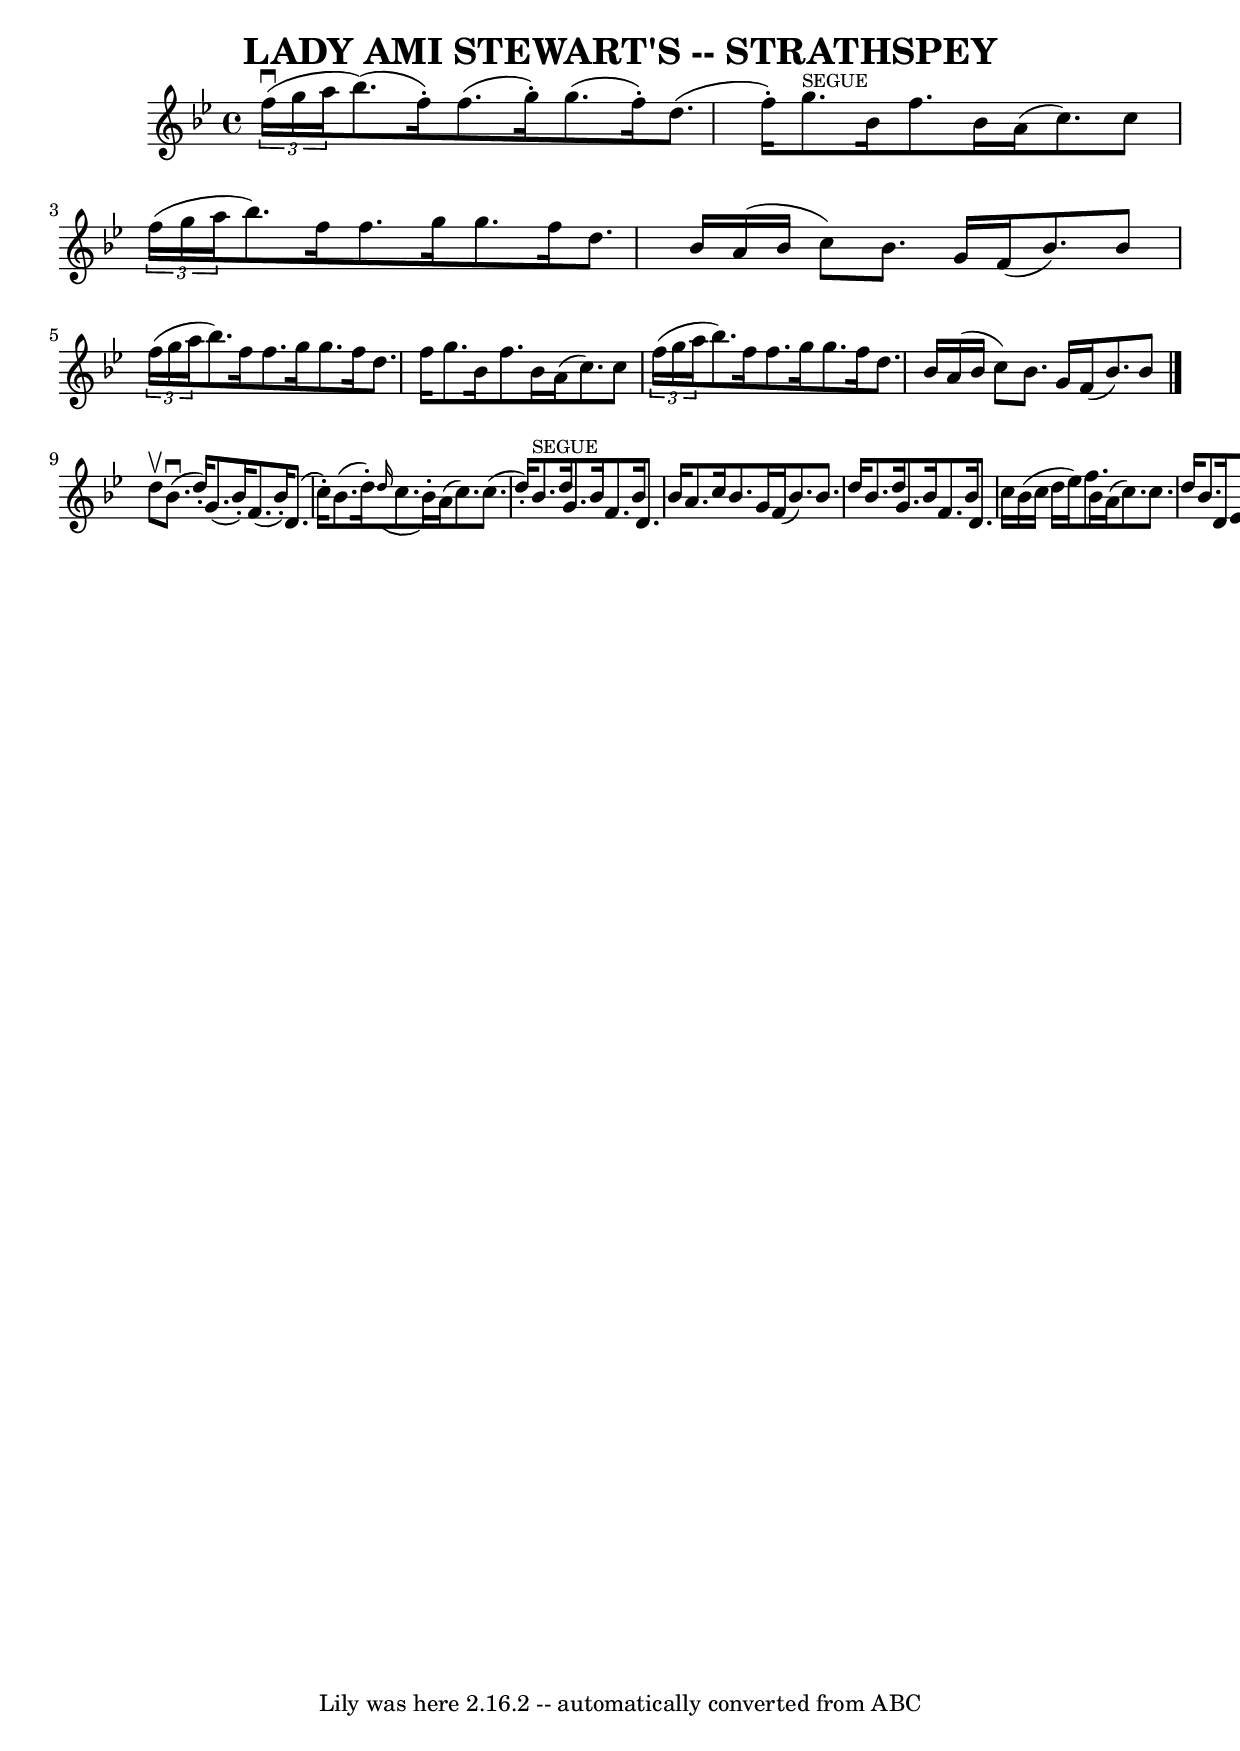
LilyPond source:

\version "2.16.2"
\include "Mammoth.ily"
\header {
  %% book = "Ryan's Mammoth Collection of Fiddle Tunes"
  crossRefNumber = "1"
  footnotes = ""
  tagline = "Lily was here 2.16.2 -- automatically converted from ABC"
  title = "LADY AMI STEWART'S -- STRATHSPEY"

}
voicedefault =  {


  \override Staff.TimeSignature #'style = #'C
  \time 4/4 
  \key bes \major     \times 2/3 { f''16 (^\downbow g''16 a''16 
				   
				 }       |
  bes''8. () f''16-.) f''8. (g''16-.) g''8. (f''16-.) d''8. (f''16-.)   |
  g''8.^\segue bes'16  
  f''8. bes'16 a'16 (c''8.) c''8    \times 2/3 { f''16 (
						 g''16 a''16  
					       }       |
  bes''8.) f''16 f''8. g''16    
  g''8. f''16 d''8. bes'16    |
  a'16 (bes'16 c''8)   
  bes'8. g'16 f'16 (bes'8.) bes'8    \times 2/3 { f''16 (g''16 
						  a''16  
						}   |
  |
  bes''8.) f''16 f''8. g''16    
  g''8. f''16 d''8. f''16    |
  g''8. bes'16 f''8.    
  bes'16 a'16 (c''8.) c''8    \times 2/3 { f''16 (g''16 a''16  

					 }       |
  bes''8.) f''16 f''8. g''16 g''8. f''16    
  d''8. bes'16    |
  a'16 (bes'16 c''8) bes'8. g'16    
  f'16 (bes'8.) bes'8    \bar "|." d''8^\upbow       |
  
  bes'8. (^\downbow d''16-.) g'8. (bes'16-.) f'8. (bes'16-.) 
  d'8. (c''16-.)   |
  bes'8. (d''16-.)   \grace { d''16 
			       (
			     } c''8. bes'16-.) a'16 (c''8.) c''8. (d''16-.)       
  |
  bes'8.^\segue d''16 g'8. bes'16 f'8. bes'16    
  d'8. bes'16    |
  a'8. c''16 bes'8. g'16 f'16 (bes'8. ) bes'8. d''16    |
  |
  bes'8. d''16 g'8.    
  bes'16 f'8. bes'16 d'8. c''16    |
  bes'16 (c''16    
  d''16 ees''16) f''8. bes'16 a'16 (c''8.) c''8. d''16   
  |
  bes'8. d'16 ees'8. f'16 g'8. a'16 bes'8.    
  g''16    |
  f''8. bes'16 a'8. g'16 f'16 (bes'8.)   
  bes'8    \bar "|."   

}

\score{
  <<

    \context Staff="default"
    {
      \voicedefault 
      
    }

  >>
  \layout {
    
  }
  \midi {
  }

}
